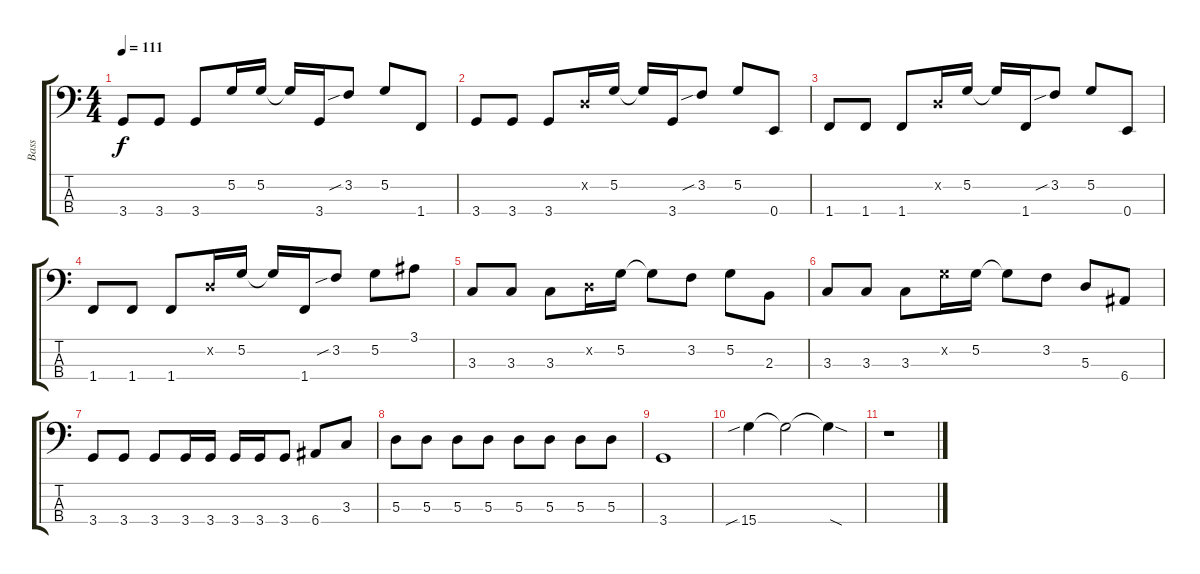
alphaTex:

\track ("Bass" "Bass") {instrument electricbassfinger}
\staff {score tabs}
\tuning (G2 D2 A1 E1) {hide}
\ts (4 4)
\tempo 111
\clef f4
\ks c
3.4.8{dy f} 3.4.8 3.4.8 5.2.16 5.2.16 5.2{t}.16 3.4.16 3.2{sib}.8 5.2.8 1.4.8 |
3.4.8 3.4.8 3.4.8 0.2{x}.16 5.2.16 5.2{t}.16 3.4.16 3.2{sib}.8 5.2.8 0.4.8 |
1.4.8 1.4.8 1.4.8 0.2{x}.16 5.2.16 5.2{t}.16 1.4.16 3.2{sib}.8 5.2.8 0.4.8 |
1.4.8 1.4.8 1.4.8 0.2{x}.16 5.2.16 5.2{t}.16 1.4.16 3.2{sib}.8 5.2.8 3.1.8 |
3.3.8 3.3.8 3.3.8 0.2{x}.16 5.2.16 5.2{t}.8 3.2.8 5.2.8 2.3.8 |
3.3.8 3.3.8 3.3.8 5.2{x}.16 5.2.16 5.2{t}.8 3.2.8 5.3.8 6.4.8 |
3.4.8 3.4.8 3.4.8 3.4.16 3.4.16 3.4.16 3.4.16 3.4.8 6.4.8 3.3.8 |
5.3.8 5.3.8 5.3.8 5.3.8 5.3.8 5.3.8 5.3.8 5.3.8 |
3.4.1 |
15.4{sib}.4 15.4{t}.2 15.4{sod t}.4 |
r.1
